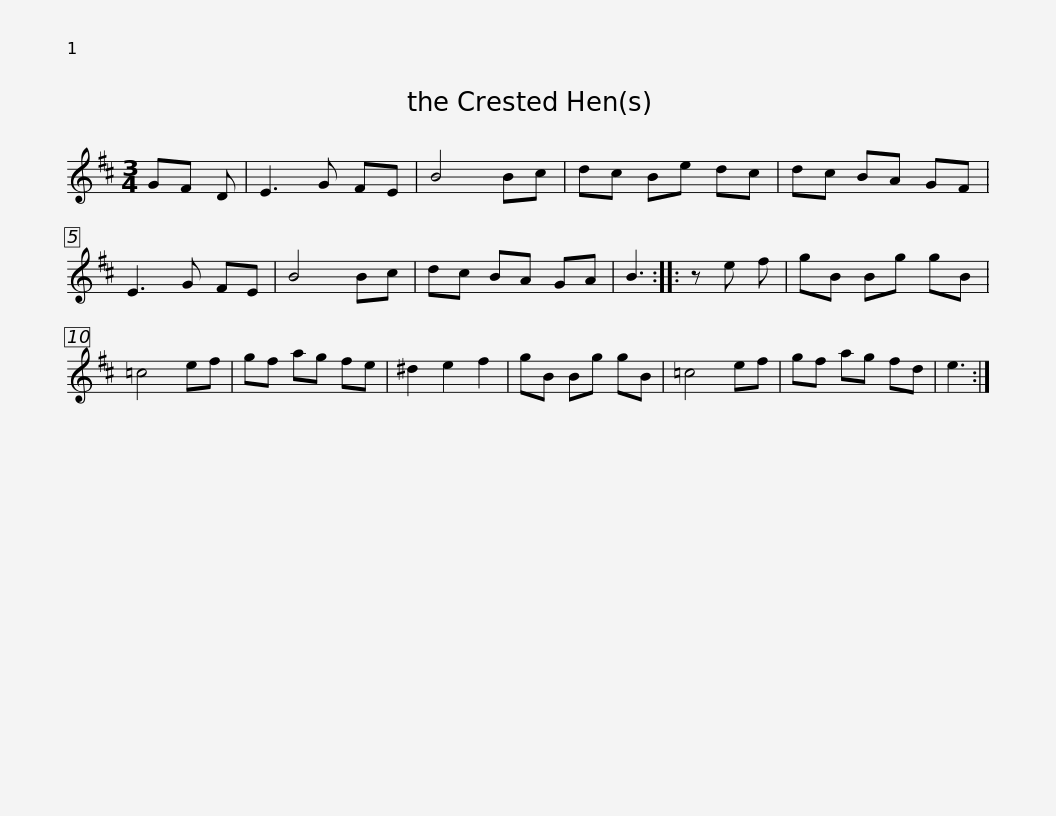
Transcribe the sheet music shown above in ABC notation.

X:1
L:1/8
M:3/4
I:linebreak $
K:D
V:1 treble
V:1
 GF D | E3 G FE | B4 Bc | dc Be dc | dc BA GF | %5
 E3 G FE | B4 Bc | dc BA GA | B3 ::$ z e f | %10
 gB Bg gB | =c4 ef | gf ag fe | ^d2 e2 f2 | gB Bg gB | %15
 =c4 ef | gf ag fd | e3 :| %18
